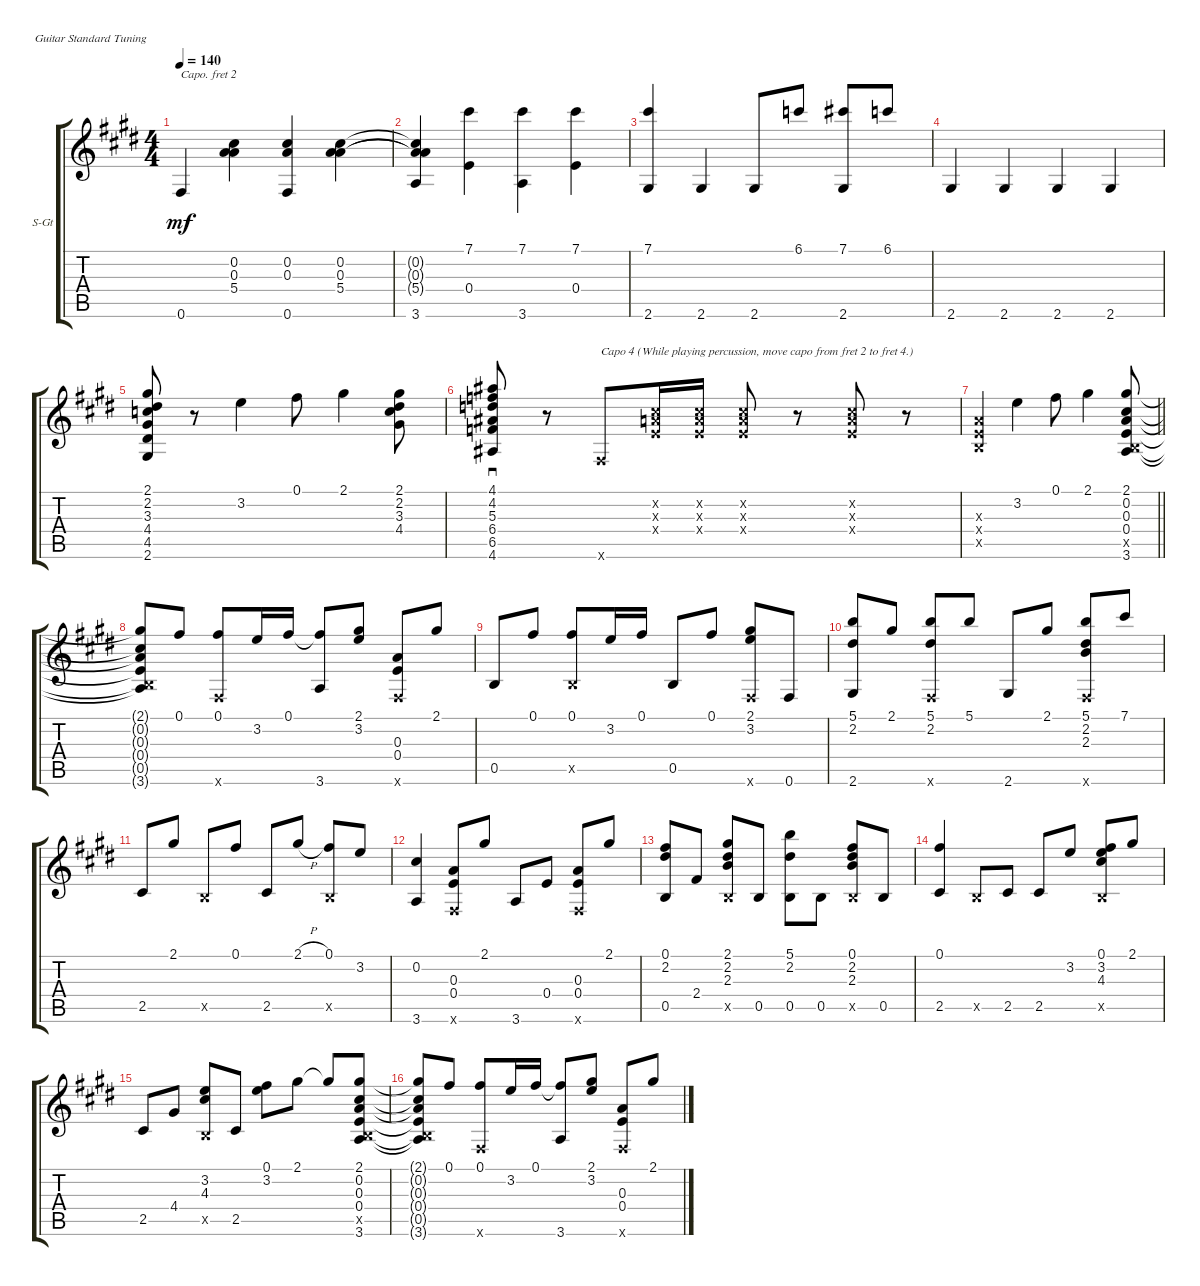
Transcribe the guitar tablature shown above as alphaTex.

\defaultSystemsLayout 4
\bracketExtendMode groupsimilarinstruments
\firstSystemTrackNameOrientation horizontal
\otherSystemsTrackNameOrientation horizontal
\track ("Steel Guitar" "S-Gt") {instrument acousticguitarsteel}
\staff {score tabs}
\capo 2
\tuning (E4 B3 G3 D3 A2 E2)
\ts (4 4)
\tempo 140
\clef g2
\ks e
0.6.4{dy mf} (5.4 0.3 0.2).4 (0.2 0.3 0.6).4 (5.4 0.3 0.2).4 |
(3.6 5.4{t} 0.3{t} 0.2{t}).4 (0.4 7.1).4 (3.6 7.1).4 (0.4 7.1).4 |
(7.1 2.6).4 2.6.4 2.6.8 6.1.8 (7.1 2.6).8 6.1.8 |
2.6.4 2.6.4 2.6.4 2.6.4 |
(2.6 4.5 4.4 3.3 2.2 2.1).8 r.8 3.2.4 0.1.8 2.1.4 (2.1 2.2 3.3 4.4).8 |
(4.1 4.2 5.3 6.4 6.5 4.6).8{sd} r.8 0.6{x}.8{txt "Capo 4 (While playing percussion, move capo from fret 2 to fret 4.)"} (0.2{x} 0.3{x} 0.4{x}).16 (0.2{x} 0.3{x} 0.4{x}).16 (0.2{x} 0.3{x} 0.4{x}).8 r.8 (0.4{x} 0.3{x} 0.2{x}).8 r.8 |
\barLineRight lightlight
(0.5{x} 0.4{x} 0.3{x}).4 3.2.4 0.1.8 2.1.4 (3.6 0.5{x} 0.4 0.3 0.2 2.1).8 |
(3.6{t} 0.5{x t} 0.4{t} 0.3{t} 0.2{t} 2.1{t}).8 0.1.8 (0.1 0.6{x}).8 3.2.16 0.1.16 (3.6 0.1{t}).8 (2.1 3.2).8 (0.3 0.4 0.6{x}).8 2.1.8 |
0.5.8 0.1.8 (0.1 0.5{x}).8 3.2.16 0.1.16 0.5.8 0.1.8 (2.1 3.2 0.6{x}).8 0.6.8 |
(2.6 5.1 2.2).8 2.1.8 (5.1 2.2 0.6{x}).8 5.1.8 2.6.8 2.1.8 (5.1 2.2 2.3 0.6{x}).8 7.1.8 |
2.5.8 2.1.8 0.5{x}.8 0.1.8 2.5.8 2.1{h}.8 (0.1 0.5{x}).8 3.2.8 |
(0.2 3.6).4 (0.6{x} 0.4 0.3).8 2.1.8 3.6.8 0.4.8 (0.4 0.3 0.6{x}).8 2.1.8 |
(0.1 0.5 2.2).8 2.4.8 (2.1 0.5{x} 2.2 2.3).8 0.5.8 (0.5 5.1 2.2).8 0.5.8 (0.5{x} 0.1 2.2 2.3).8 0.5.8 |
(2.5 0.1).4 0.5{x}.8 2.5.8 2.5.8 3.2.8 (3.2 4.3 0.1 0.5{x}).8 2.1.8 |
2.5.8 4.4.8 (4.3 3.2 0.5{x}).8 2.5.8 (3.2 0.1).8 2.1.8 2.1{t}.8 (3.6 0.5{x} 0.4 0.3 2.1 0.2).8 |
(3.6{t} 0.5{x t} 0.4{t} 0.3{t} 0.2{t} 2.1{t}).8 0.1.8 (0.1 0.6{x}).8 3.2.16 0.1.16 (3.6 0.1{t}).8 (2.1 3.2).8 (0.3 0.4 0.6{x}).8 2.1.8
